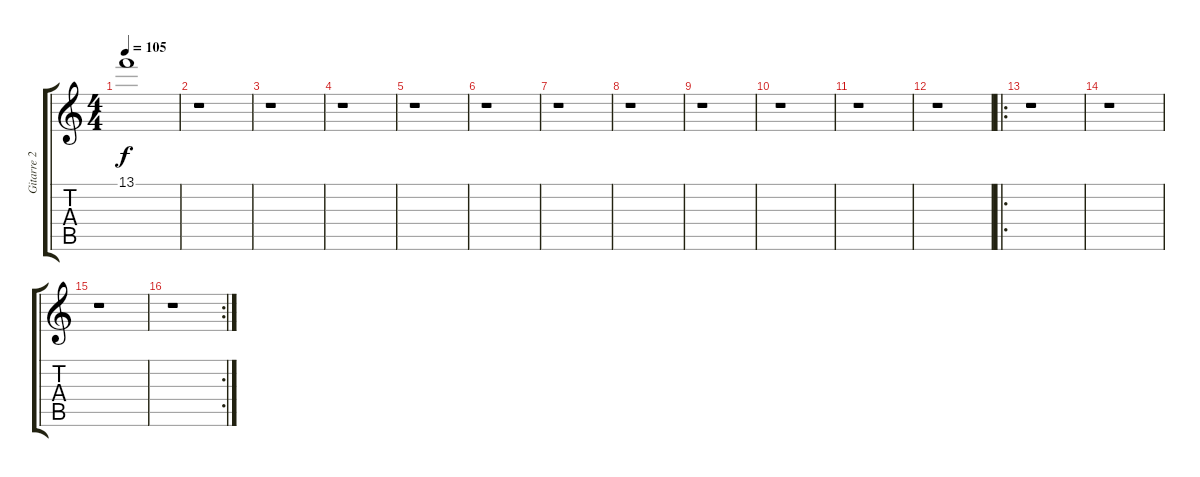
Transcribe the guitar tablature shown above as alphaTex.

\track ("Gitarre 2 (muted)" "Gitarre 2 ") {instrument electricguitarmuted}
\staff {score tabs}
\tuning (E4 B3 G3 D3 A2 E2) {hide}
\ts (4 4)
\tempo 105
\clef g2
\ks c
13.1{t}.1{dy f} |
r.1 |
r.1 |
r.1 |
r.1 |
r.1 |
r.1 |
r.1 |
r.1 |
r.1 |
r.1 |
r.1 |
\ro
r.1 |
r.1 |
r.1 |
\rc 2
r.1
